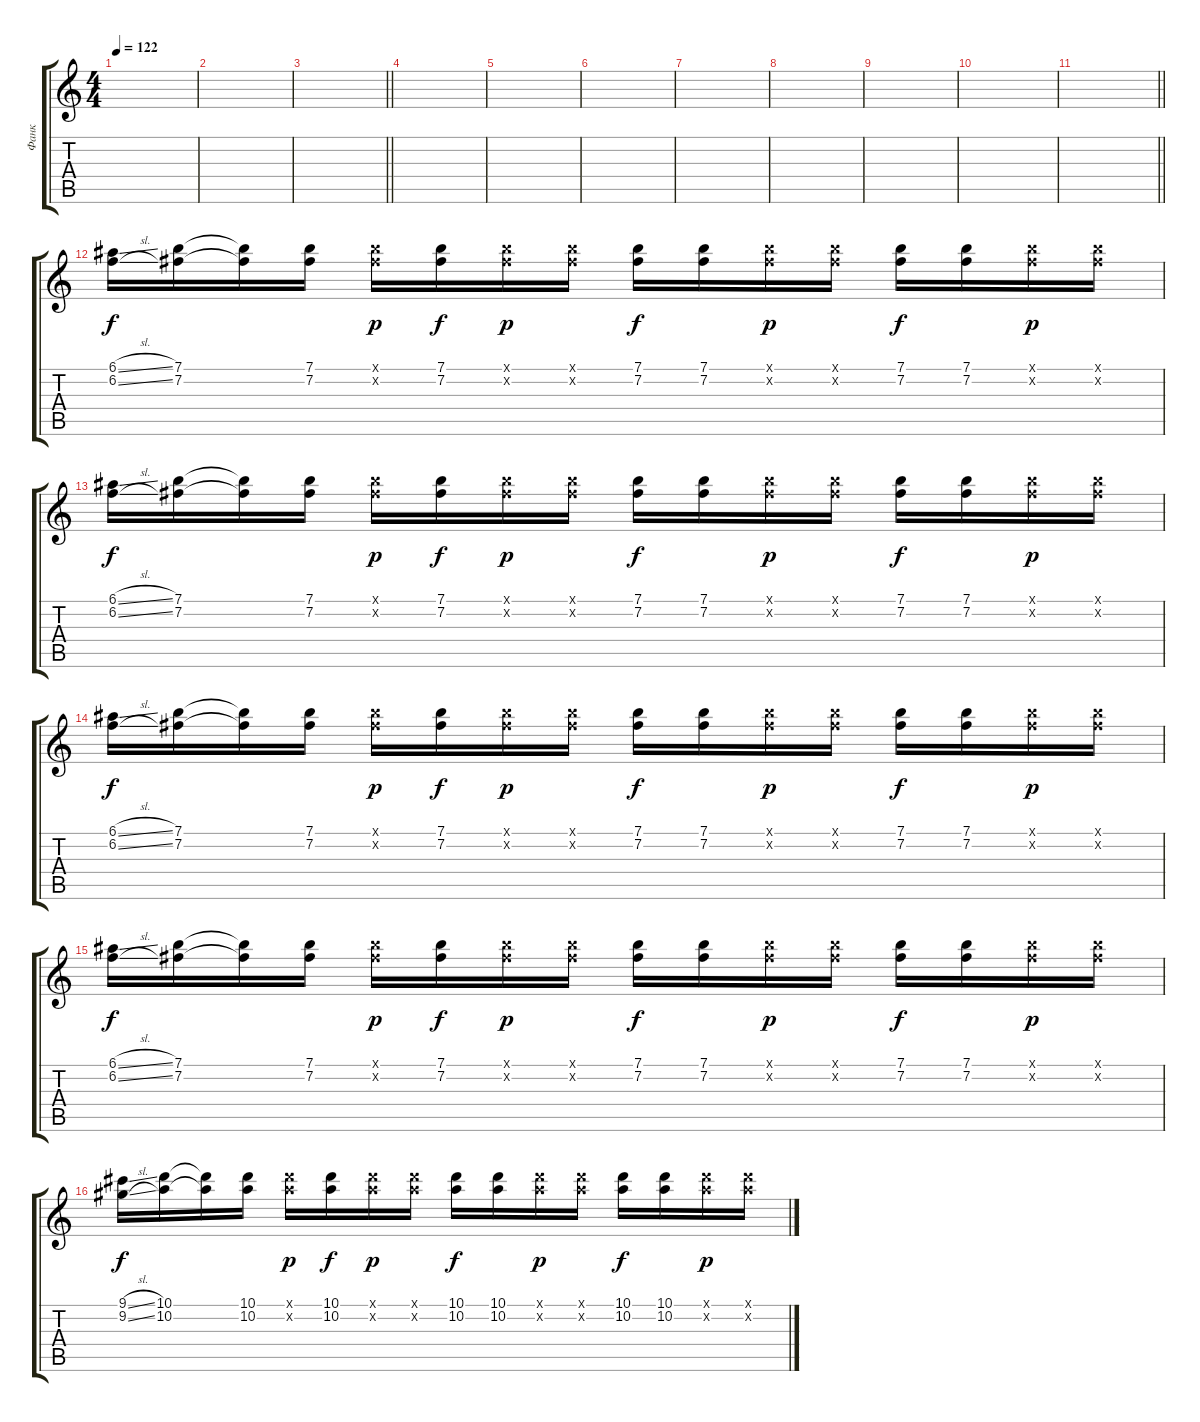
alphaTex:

\track ("Фанк" "Фанк") {instrument electricguitarclean}
\staff {score tabs}
\tuning (E4 B3 G3 D3 A2 E2) {hide}
\ts (4 4)
\tempo 122
\clef g2
\ks c
|
|
\barLineRight lightlight
|
|
|
|
|
|
|
|
\barLineRight lightlight
|
(6.1{sl} 6.2{sl}).16 (7.1 7.2).16 (7.1{t} 7.2{t}).16 (7.1 7.2).16 (7.1{x} 7.2{x}).16{dy p} (7.1 7.2).16{dy f} (7.1{x} 7.2{x}).16{dy p} (7.1{x} 7.2{x}).16 (7.1 7.2).16{dy f} (7.1 7.2).16 (7.1{x} 7.2{x}).16{dy p} (7.1{x} 7.2{x}).16 (7.1 7.2).16{dy f} (7.1 7.2).16 (7.1{x} 7.2{x}).16{dy p} (7.1{x} 7.2{x}).16 |
(6.1{sl} 6.2{sl}).16{dy f} (7.1 7.2).16 (7.1{t} 7.2{t}).16 (7.1 7.2).16 (7.1{x} 7.2{x}).16{dy p} (7.1 7.2).16{dy f} (7.1{x} 7.2{x}).16{dy p} (7.1{x} 7.2{x}).16 (7.1 7.2).16{dy f} (7.1 7.2).16 (7.1{x} 7.2{x}).16{dy p} (7.1{x} 7.2{x}).16 (7.1 7.2).16{dy f} (7.1 7.2).16 (7.1{x} 7.2{x}).16{dy p} (7.1{x} 7.2{x}).16 |
(6.1{sl} 6.2{sl}).16{dy f} (7.1 7.2).16 (7.1{t} 7.2{t}).16 (7.1 7.2).16 (7.1{x} 7.2{x}).16{dy p} (7.1 7.2).16{dy f} (7.1{x} 7.2{x}).16{dy p} (7.1{x} 7.2{x}).16 (7.1 7.2).16{dy f} (7.1 7.2).16 (7.1{x} 7.2{x}).16{dy p} (7.1{x} 7.2{x}).16 (7.1 7.2).16{dy f} (7.1 7.2).16 (7.1{x} 7.2{x}).16{dy p} (7.1{x} 7.2{x}).16 |
(6.1{sl} 6.2{sl}).16{dy f} (7.1 7.2).16 (7.1{t} 7.2{t}).16 (7.1 7.2).16 (7.1{x} 7.2{x}).16{dy p} (7.1 7.2).16{dy f} (7.1{x} 7.2{x}).16{dy p} (7.1{x} 7.2{x}).16 (7.1 7.2).16{dy f} (7.1 7.2).16 (7.1{x} 7.2{x}).16{dy p} (7.1{x} 7.2{x}).16 (7.1 7.2).16{dy f} (7.1 7.2).16 (7.1{x} 7.2{x}).16{dy p} (7.1{x} 7.2{x}).16 |
(9.1{sl} 9.2{sl}).16{dy f} (10.1 10.2).16 (10.1{t} 10.2{t}).16 (10.1 10.2).16 (10.1{x} 10.2{x}).16{dy p} (10.1 10.2).16{dy f} (10.1{x} 10.2{x}).16{dy p} (10.1{x} 10.2{x}).16 (10.1 10.2).16{dy f} (10.1 10.2).16 (10.1{x} 10.2{x}).16{dy p} (10.1{x} 10.2{x}).16 (10.1 10.2).16{dy f} (10.1 10.2).16 (10.1{x} 10.2{x}).16{dy p} (10.1{x} 10.2{x}).16
